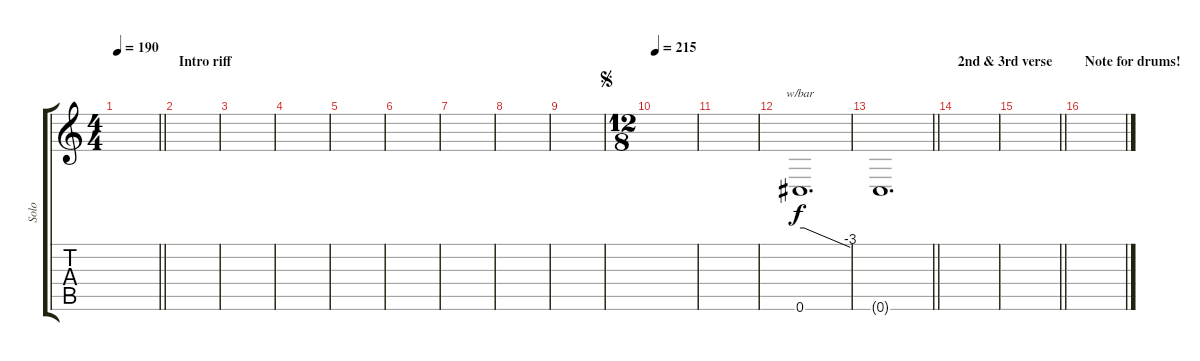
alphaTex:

\track ("Solo" "Solo") {instrument distortionguitar}
\staff {score tabs}
\tuning (Db4 Ab3 E3 B2 Gb2 Db2) {hide}
\ts (4 4)
\tempo 190
\clef g2
\barLineRight lightlight
\ks c
|
\section ("" "Intro riff")
|
|
|
|
|
|
|
|
\ts (12 8)
\jump segno
\tempo 215
|
|
0.6.1{d tbe (custom default 0 0 5 0 60 -12) balance 0} |
\barLineRight lightlight
0.6{t}.1{d} |
\section ("" "2nd & 3rd verse")
|
\barLineRight lightlight
|
\section ("" "Note for drums!")
